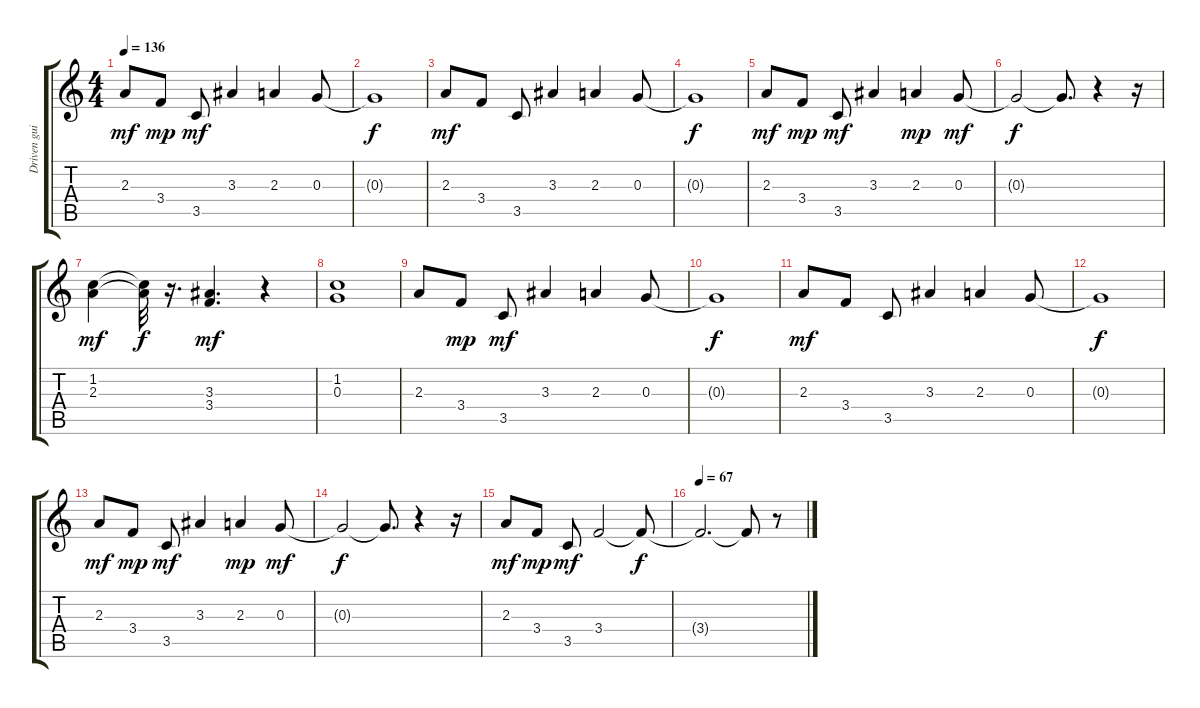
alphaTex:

\track ("Driven guitar" "Driven gui") {instrument overdrivenguitar}
\staff {score tabs}
\tuning (E4 B3 G3 D3 A2 E2) {hide}
\ts (4 4)
\tempo 136
\clef g2
\ks c
2.3.8{dy mf} 3.4.8{dy mp} 3.5.8{dy mf} 3.3.4 2.3.4 0.3.8 |
0.3{t}.1{dy f} |
2.3.8{dy mf} 3.4.8 3.5.8 3.3.4 2.3.4 0.3.8 |
0.3{t}.1{dy f} |
2.3.8{dy mf} 3.4.8{dy mp} 3.5.8{dy mf} 3.3.4 2.3.4{dy mp} 0.3.8{dy mf} |
0.3{t}.2{dy f} 0.3{t}.8{d} r.4 r.16 |
(1.2 2.3).4{dy mf} (1.2{t} 2.3{t}).32{dy f} r.16{d} (3.3 3.4).4{d dy mf} r.4 |
(1.2 0.3).1 |
2.3.8 3.4.8{dy mp} 3.5.8{dy mf} 3.3.4 2.3.4 0.3.8 |
0.3{t}.1{dy f} |
2.3.8{dy mf} 3.4.8 3.5.8 3.3.4 2.3.4 0.3.8 |
0.3{t}.1{dy f} |
2.3.8{dy mf} 3.4.8{dy mp} 3.5.8{dy mf} 3.3.4 2.3.4{dy mp} 0.3.8{dy mf} |
0.3{t}.2{dy f} 0.3{t}.8{d} r.4 r.16 |
2.3.8{dy mf} 3.4.8{dy mp} 3.5.8{dy mf} 3.4.2 3.4{t}.8{dy f} |
\tempo 67
3.4{t}.2{d} 3.4{t}.8 r.8
